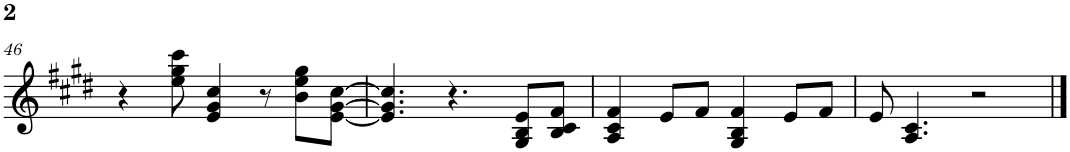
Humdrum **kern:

**kern
*part1
*staff1
*I"피아노
!!LO:PB:g=z
*clefG2
*k[f#c#g#d#]
*M4/4
=46
4r
8ee\ 8gg#\ 8ccc#\
4e/ 4g#/ 4cc#/
8r
8b\ 8ee\ 8gg#\L
[8e\ [8g#\ [8cc#\J
=47
4.e/] 4.g#/] 4.cc#/]
4.r
8G#/ 8B/ 8e/L
8B/ 8c#/ 8f#/J
=48
4A/ 4c#/ 4f#/
8e/L
8f#/J
4G#/ 4B/ 4f#/
8e/L
8f#/J
=49
8e/
4.A/ 4.c#/
2r
==
*-
